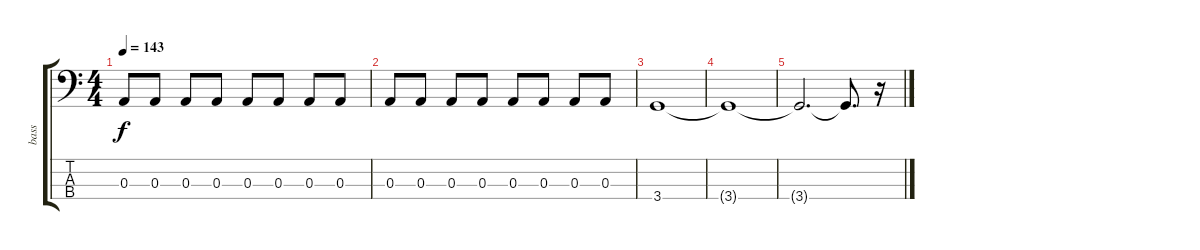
\track ("bass" "bass") {instrument electricbasspick}
\staff {score tabs}
\tuning (G2 D2 A1 E1) {hide}
\ts (4 4)
\tempo 143
\clef f4
\ks c
0.3.8{dy f} 0.3.8 0.3.8 0.3.8 0.3.8 0.3.8 0.3.8 0.3.8 |
0.3.8 0.3.8 0.3.8 0.3.8 0.3.8 0.3.8 0.3.8 0.3.8 |
3.4.1 |
3.4{t}.1 |
3.4{t}.2{d} 3.4{t}.8{d} r.16
